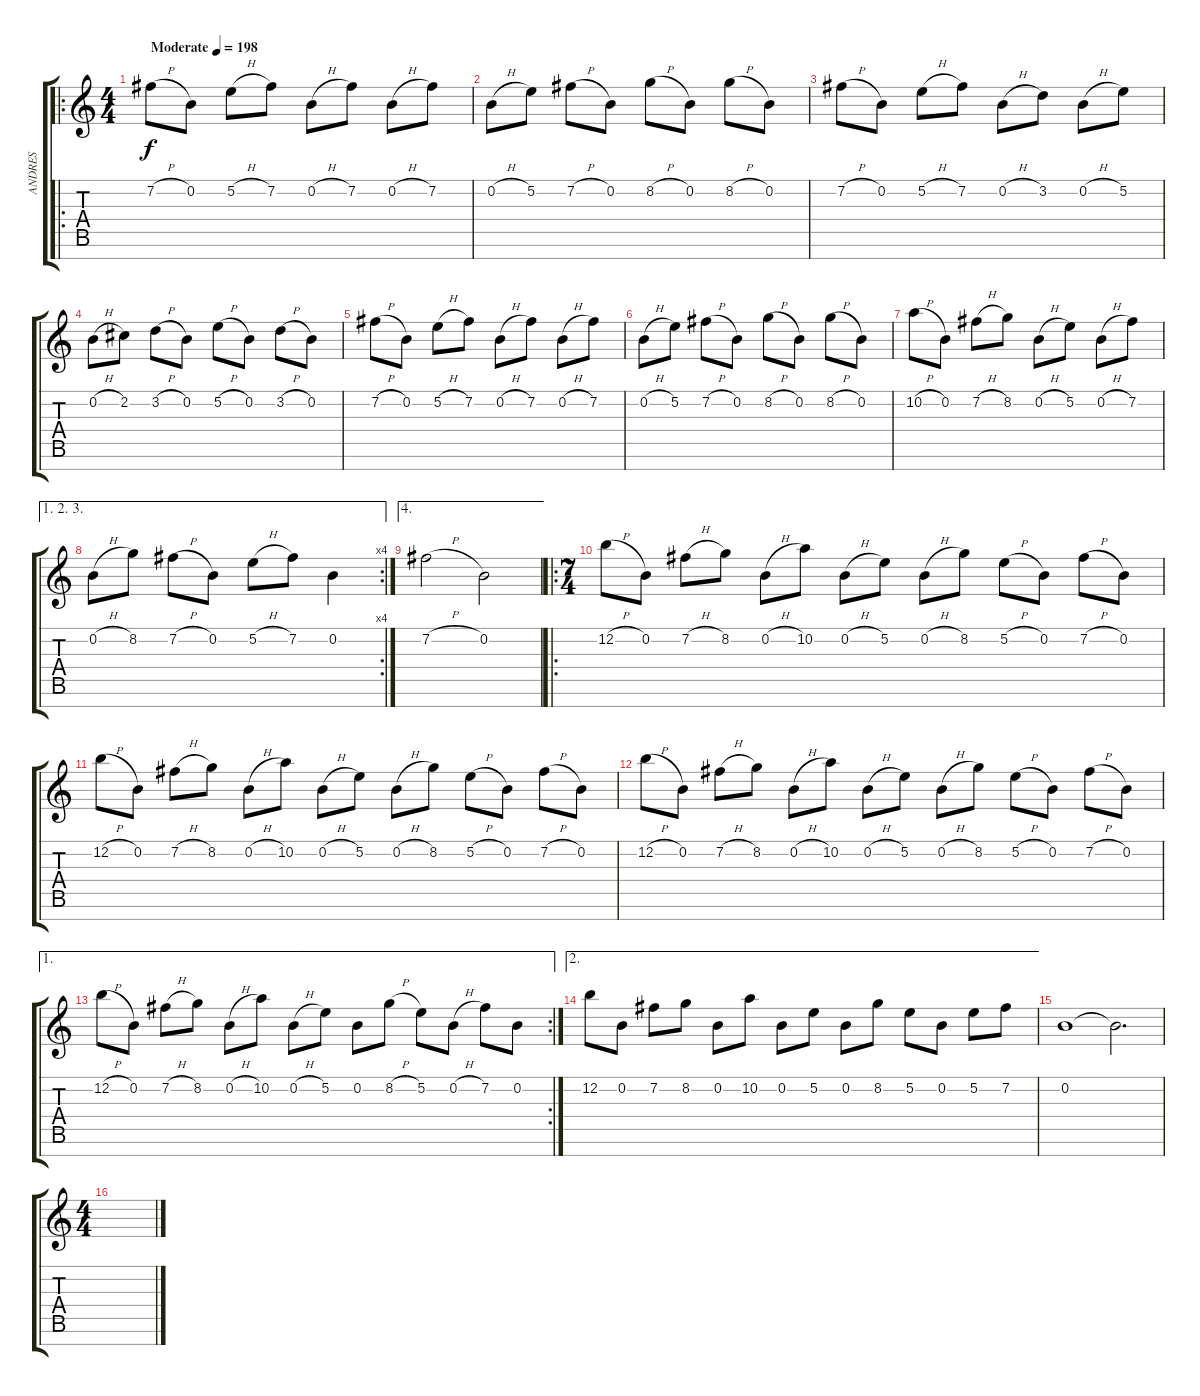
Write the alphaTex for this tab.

\track ("ANDRES" "ANDRES") {instrument distortionguitar}
\staff {score tabs}
\tuning (E4 B3 G3 D3 A2 E2 B1) {hide}
\ro
\ts (4 4)
\tempo (198 "Moderate")
\clef g2
\ks c
7.2{h}.8{dy f instrument distortionguitar} 0.2.8 5.2{h}.8 7.2.8 0.2{h}.8 7.2.8 0.2{h}.8 7.2.8 |
0.2{h}.8 5.2.8 7.2{h}.8 0.2.8 8.2{h}.8 0.2.8 8.2{h}.8 0.2.8 |
7.2{h}.8 0.2.8 5.2{h}.8 7.2.8 0.2{h}.8 3.2.8 0.2{h}.8 5.2.8 |
0.2{h}.8 2.2.8 3.2{h}.8 0.2.8 5.2{h}.8 0.2.8 3.2{h}.8 0.2.8 |
7.2{h}.8 0.2.8 5.2{h}.8 7.2.8 0.2{h}.8 7.2.8 0.2{h}.8 7.2.8 |
0.2{h}.8 5.2.8 7.2{h}.8 0.2.8 8.2{h}.8 0.2.8 8.2{h}.8 0.2.8 |
10.2{h}.8 0.2.8 7.2{h}.8 8.2.8 0.2{h}.8 5.2.8 0.2{h}.8 7.2.8 |
\ae (1 2 3)
\rc 4
0.2{h}.8 8.2.8 7.2{h}.8 0.2.8 5.2{h}.8 7.2.8 0.2.4 |
\ae 4
7.2{h}.2 0.2.2 |
\ro
\ts (7 4)
12.2{h}.8 0.2.8 7.2{h}.8 8.2.8 0.2{h}.8 10.2.8 0.2{h}.8 5.2.8 0.2{h}.8 8.2.8 5.2{h}.8 0.2.8 7.2{h}.8 0.2.8 |
12.2{h}.8 0.2.8 7.2{h}.8 8.2.8 0.2{h}.8 10.2.8 0.2{h}.8 5.2.8 0.2{h}.8 8.2.8 5.2{h}.8 0.2.8 7.2{h}.8 0.2.8 |
12.2{h}.8 0.2.8 7.2{h}.8 8.2.8 0.2{h}.8 10.2.8 0.2{h}.8 5.2.8 0.2{h}.8 8.2.8 5.2{h}.8 0.2.8 7.2{h}.8 0.2.8 |
\ae 1
\rc 2
12.2{h}.8 0.2.8 7.2{h}.8 8.2.8 0.2{h}.8 10.2.8 0.2{h}.8 5.2.8 0.2.8 8.2{h}.8 5.2.8 0.2{h}.8 7.2.8 0.2.8 |
\ae 2
12.2.8 0.2.8 7.2.8 8.2.8 0.2.8 10.2.8 0.2.8 5.2.8 0.2.8 8.2.8 5.2.8 0.2.8 5.2.8 7.2.8 |
0.2.1 0.2{t}.2{d} |
\ts (4 4)
